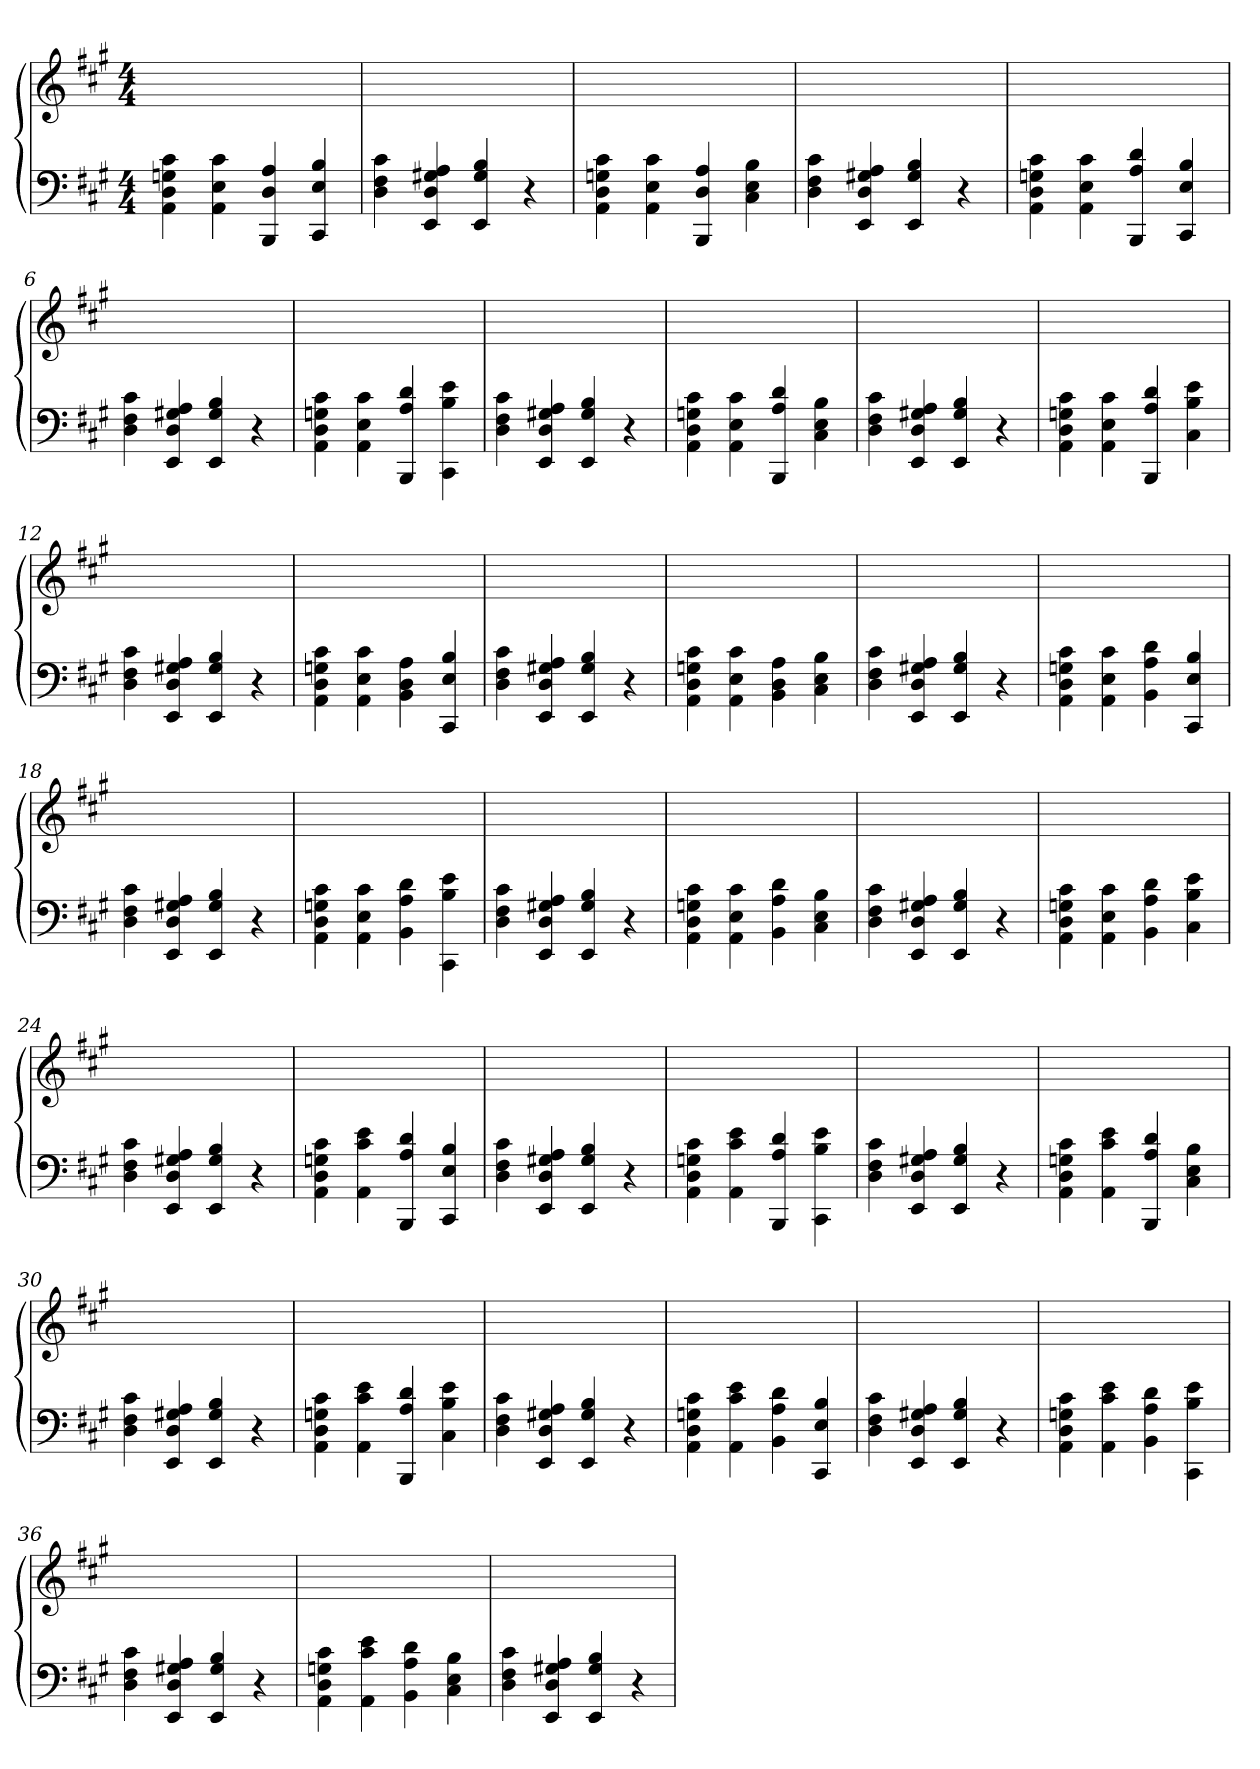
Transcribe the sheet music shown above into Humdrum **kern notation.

**kern	**kern
*part2	*part1
*staff2	*staff1
*clefF4	*clefG2
*k[f#c#g#]	*k[f#c#g#]
*A:	*A:
*M4/4	*M4/4
*MM60	*MM60
=1	=1
4AA 4D 4Gn 4c#	1ryy
4AA 4E 4c#	.
4BBB 4D 4A	.
4CC# 4E 4B	.
=2	=2
4D 4F# 4c#	1ryy
4EE 4D 4G#X 4A	.
4EE 4G# 4B	.
4r	.
=3	=3
4AA 4D 4Gn 4c#	1ryy
4AA 4E 4c#	.
4BBB 4D 4A	.
4C# 4E 4B	.
=4	=4
4D 4F# 4c#	1ryy
4EE 4D 4G#X 4A	.
4EE 4G# 4B	.
4r	.
=5	=5
4AA 4D 4Gn 4c#	1ryy
4AA 4E 4c#	.
4BBB 4A 4d	.
4CC# 4E 4B	.
=6	=6
4D 4F# 4c#	1ryy
4EE 4D 4G#X 4A	.
4EE 4G# 4B	.
4r	.
=7	=7
4AA 4D 4Gn 4c#	1ryy
4AA 4E 4c#	.
4BBB 4A 4d	.
4CC# 4B 4e	.
=8	=8
4D 4F# 4c#	1ryy
4EE 4D 4G#X 4A	.
4EE 4G# 4B	.
4r	.
=9	=9
4AA 4D 4Gn 4c#	1ryy
4AA 4E 4c#	.
4BBB 4A 4d	.
4C# 4E 4B	.
=10	=10
4D 4F# 4c#	1ryy
4EE 4D 4G#X 4A	.
4EE 4G# 4B	.
4r	.
=11	=11
4AA 4D 4Gn 4c#	1ryy
4AA 4E 4c#	.
4BBB 4A 4d	.
4C# 4B 4e	.
=12	=12
4D 4F# 4c#	1ryy
4EE 4D 4G#X 4A	.
4EE 4G# 4B	.
4r	.
=13	=13
4AA 4D 4Gn 4c#	1ryy
4AA 4E 4c#	.
4BB 4D 4A	.
4CC# 4E 4B	.
=14	=14
4D 4F# 4c#	1ryy
4EE 4D 4G#X 4A	.
4EE 4G# 4B	.
4r	.
=15	=15
4AA 4D 4Gn 4c#	1ryy
4AA 4E 4c#	.
4BB 4D 4A	.
4C# 4E 4B	.
=16	=16
4D 4F# 4c#	1ryy
4EE 4D 4G#X 4A	.
4EE 4G# 4B	.
4r	.
=17	=17
4AA 4D 4Gn 4c#	1ryy
4AA 4E 4c#	.
4BB 4A 4d	.
4CC# 4E 4B	.
=18	=18
4D 4F# 4c#	1ryy
4EE 4D 4G#X 4A	.
4EE 4G# 4B	.
4r	.
=19	=19
4AA 4D 4Gn 4c#	1ryy
4AA 4E 4c#	.
4BB 4A 4d	.
4CC# 4B 4e	.
=20	=20
4D 4F# 4c#	1ryy
4EE 4D 4G#X 4A	.
4EE 4G# 4B	.
4r	.
=21	=21
4AA 4D 4Gn 4c#	1ryy
4AA 4E 4c#	.
4BB 4A 4d	.
4C# 4E 4B	.
=22	=22
4D 4F# 4c#	1ryy
4EE 4D 4G#X 4A	.
4EE 4G# 4B	.
4r	.
=23	=23
4AA 4D 4Gn 4c#	1ryy
4AA 4E 4c#	.
4BB 4A 4d	.
4C# 4B 4e	.
=24	=24
4D 4F# 4c#	1ryy
4EE 4D 4G#X 4A	.
4EE 4G# 4B	.
4r	.
=25	=25
4AA 4D 4Gn 4c#	1ryy
4AA 4c# 4e	.
4BBB 4A 4d	.
4CC# 4E 4B	.
=26	=26
4D 4F# 4c#	1ryy
4EE 4D 4G#X 4A	.
4EE 4G# 4B	.
4r	.
=27	=27
4AA 4D 4Gn 4c#	1ryy
4AA 4c# 4e	.
4BBB 4A 4d	.
4CC# 4B 4e	.
=28	=28
4D 4F# 4c#	1ryy
4EE 4D 4G#X 4A	.
4EE 4G# 4B	.
4r	.
=29	=29
4AA 4D 4Gn 4c#	1ryy
4AA 4c# 4e	.
4BBB 4A 4d	.
4C# 4E 4B	.
=30	=30
4D 4F# 4c#	1ryy
4EE 4D 4G#X 4A	.
4EE 4G# 4B	.
4r	.
=31	=31
4AA 4D 4Gn 4c#	1ryy
4AA 4c# 4e	.
4BBB 4A 4d	.
4C# 4B 4e	.
=32	=32
4D 4F# 4c#	1ryy
4EE 4D 4G#X 4A	.
4EE 4G# 4B	.
4r	.
=33	=33
4AA 4D 4Gn 4c#	1ryy
4AA 4c# 4e	.
4BB 4A 4d	.
4CC# 4E 4B	.
=34	=34
4D 4F# 4c#	1ryy
4EE 4D 4G#X 4A	.
4EE 4G# 4B	.
4r	.
=35	=35
4AA 4D 4Gn 4c#	1ryy
4AA 4c# 4e	.
4BB 4A 4d	.
4CC# 4B 4e	.
=36	=36
4D 4F# 4c#	1ryy
4EE 4D 4G#X 4A	.
4EE 4G# 4B	.
4r	.
=37	=37
4AA 4D 4Gn 4c#	1ryy
4AA 4c# 4e	.
4BB 4A 4d	.
4C# 4E 4B	.
=38	=38
4D 4F# 4c#	1ryy
4EE 4D 4G#X 4A	.
4EE 4G# 4B	.
4r	.
=	=
*-	*-
